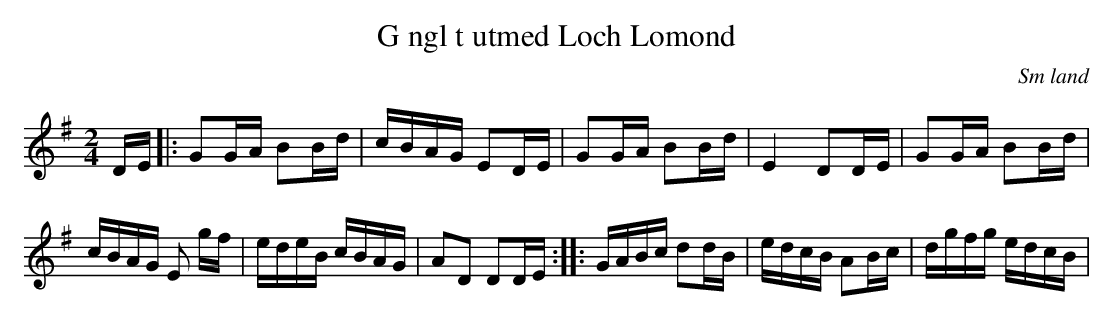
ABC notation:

X:1
T:G ngl t utmed Loch Lomond
O:Sm land
M:2/4
L:1/8
K:G
D/2E/2|:GG/2A/2 BB/2d/2 | c/2B/2A/2G/2 ED/2E/2 | GG/2A/2 BB/2d/2 | E2 DD/2E/2 | GG/2A/2 BB/2d/2 | c/2B/2A/2G/2 E g/2f/2 | e/2d/2e/2B/2 c/2B/2A/2G/2 | AD DD/2E/2 :: G/2A/2B/2c/2 dd/2B/2 | e/2d/2c/2B/2 AB/2c/2 | d/2g/2f/2g/2 e/2d/2c/2B/2 |
